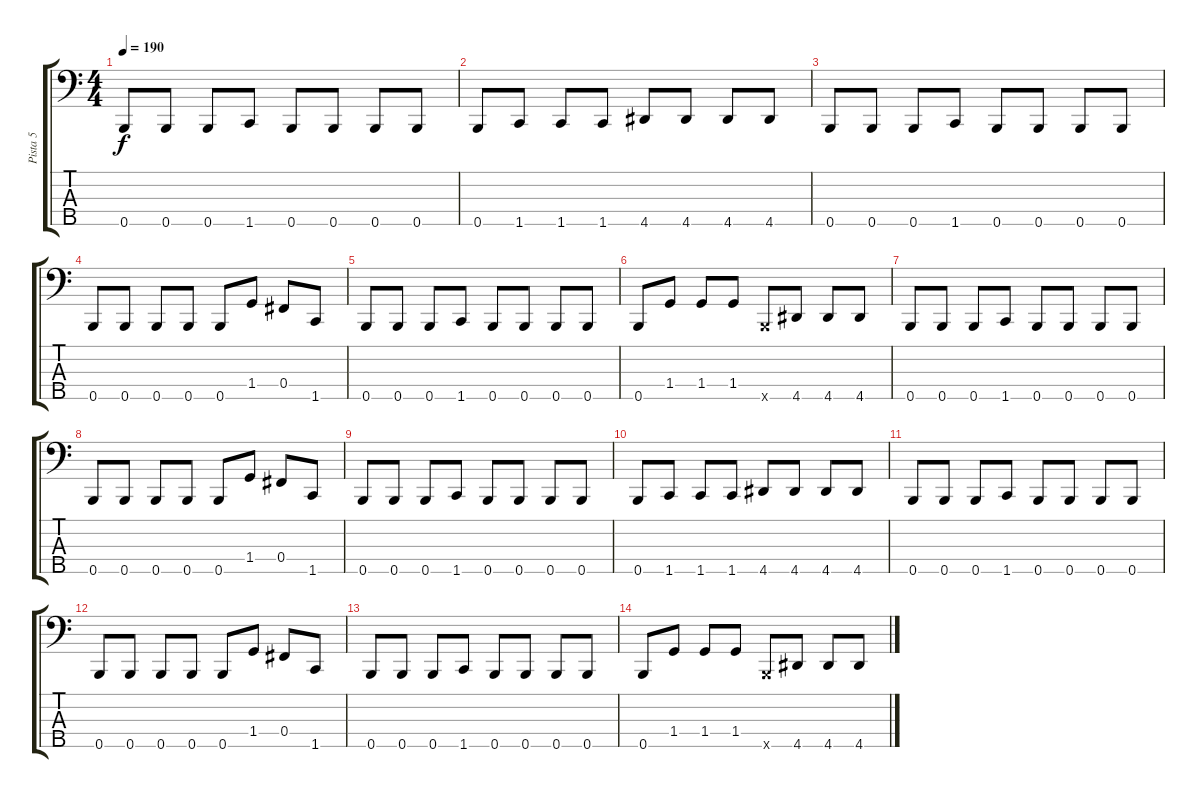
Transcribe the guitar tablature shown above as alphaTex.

\track ("Pista 5" "Pista 5") {instrument electricbasspick}
\staff {score tabs}
\tuning (Ab2 E2 B1 Gb1 B0) {hide}
\ts (4 4)
\tempo 190
\clef f4
\ks c
0.5.8{dy f} 0.5.8 0.5.8 1.5.8 0.5.8 0.5.8 0.5.8 0.5.8 |
0.5.8 1.5.8 1.5.8 1.5.8 4.5.8 4.5.8 4.5.8 4.5.8 |
0.5.8 0.5.8 0.5.8 1.5.8 0.5.8 0.5.8 0.5.8 0.5.8 |
0.5.8 0.5.8 0.5.8 0.5.8 0.5.8 1.4.8 0.4.8 1.5.8 |
0.5.8 0.5.8 0.5.8 1.5.8 0.5.8 0.5.8 0.5.8 0.5.8 |
0.5.8 1.4.8 1.4.8 1.4.8 0.5{x}.8 4.5.8 4.5.8 4.5.8 |
0.5.8 0.5.8 0.5.8 1.5.8 0.5.8 0.5.8 0.5.8 0.5.8 |
0.5.8 0.5.8 0.5.8 0.5.8 0.5.8 1.4.8 0.4.8 1.5.8 |
0.5.8 0.5.8 0.5.8 1.5.8 0.5.8 0.5.8 0.5.8 0.5.8 |
0.5.8 1.5.8 1.5.8 1.5.8 4.5.8 4.5.8 4.5.8 4.5.8 |
0.5.8 0.5.8 0.5.8 1.5.8 0.5.8 0.5.8 0.5.8 0.5.8 |
0.5.8 0.5.8 0.5.8 0.5.8 0.5.8 1.4.8 0.4.8 1.5.8 |
0.5.8 0.5.8 0.5.8 1.5.8 0.5.8 0.5.8 0.5.8 0.5.8 |
0.5.8 1.4.8 1.4.8 1.4.8 0.5{x}.8 4.5.8 4.5.8 4.5.8
